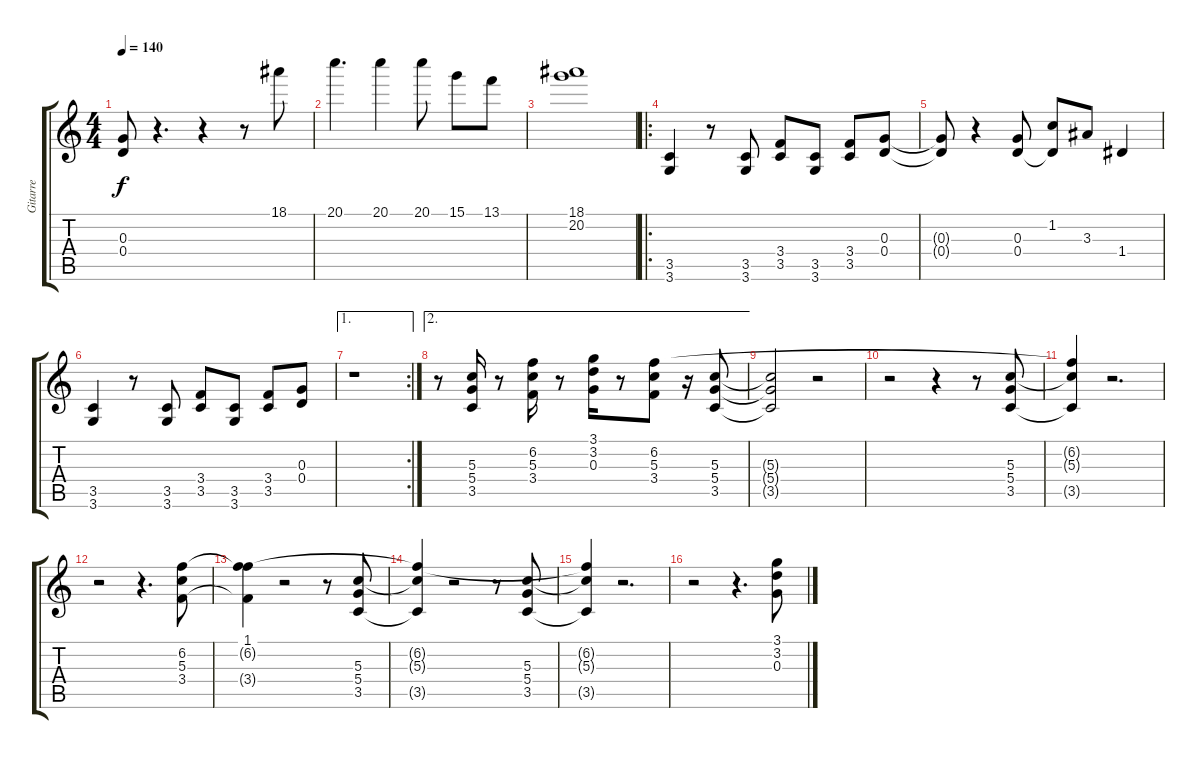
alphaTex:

\track ("Gitarre" "Gitarre") {instrument distortionguitar}
\staff {score tabs}
\tuning (E4 B3 G3 D3 A2 E2) {hide}
\ts (4 4)
\tempo 140
\clef g2
\ks c
(0.3{t} 0.4{t}).8{dy f} r.4{d} r.4 r.8 18.1.8 |
20.1.4{d} 20.1.4 20.1.8 15.1.8 13.1.8 |
(18.1 20.2).1 |
\ro
(3.5 3.6).4 r.8 (3.5 3.6).8 (3.4 3.5).8 (3.5 3.6).8 (3.4 3.5).8 (0.3 0.4).8 |
(0.3{t} 0.4{t}).8 r.4 (0.3 0.4).8 (1.2 0.4{t}).8 3.3.8 1.4.4 |
(3.5 3.6).4 r.8 (3.5 3.6).8 (3.4 3.5).8 (3.5 3.6).8 (3.4 3.5).8 (0.3 0.4).8 |
\ae 1
\rc 2
r.1 |
\ae 2
r.8 (5.3 5.4 3.5).16 r.8 (6.2 5.3 3.4).16 r.8 (3.1 3.2 0.3).16 r.8 (6.2 5.3 3.4).8 r.16 (5.3 5.4 3.5).8 |
(5.3{t} 5.4{t} 3.5{t}).2 r.2 |
r.2 r.4 r.8 (5.3 5.4 3.5).8 |
(6.2{t} 5.3{t} 3.5{t}).4 r.2{d} |
r.2 r.4{d} (6.2 5.3 3.4).8 |
(1.1 6.2{t} 3.4{t}).4 r.2 r.8 (5.3 5.4 3.5).8 |
(6.2{t} 5.3{t} 3.5{t}).4 r.2 r.8 (5.3 5.4 3.5).8 |
(6.2{t} 5.3{t} 3.5{t}).4 r.2{d} |
r.2 r.4{d} (3.1 3.2 0.3).8
